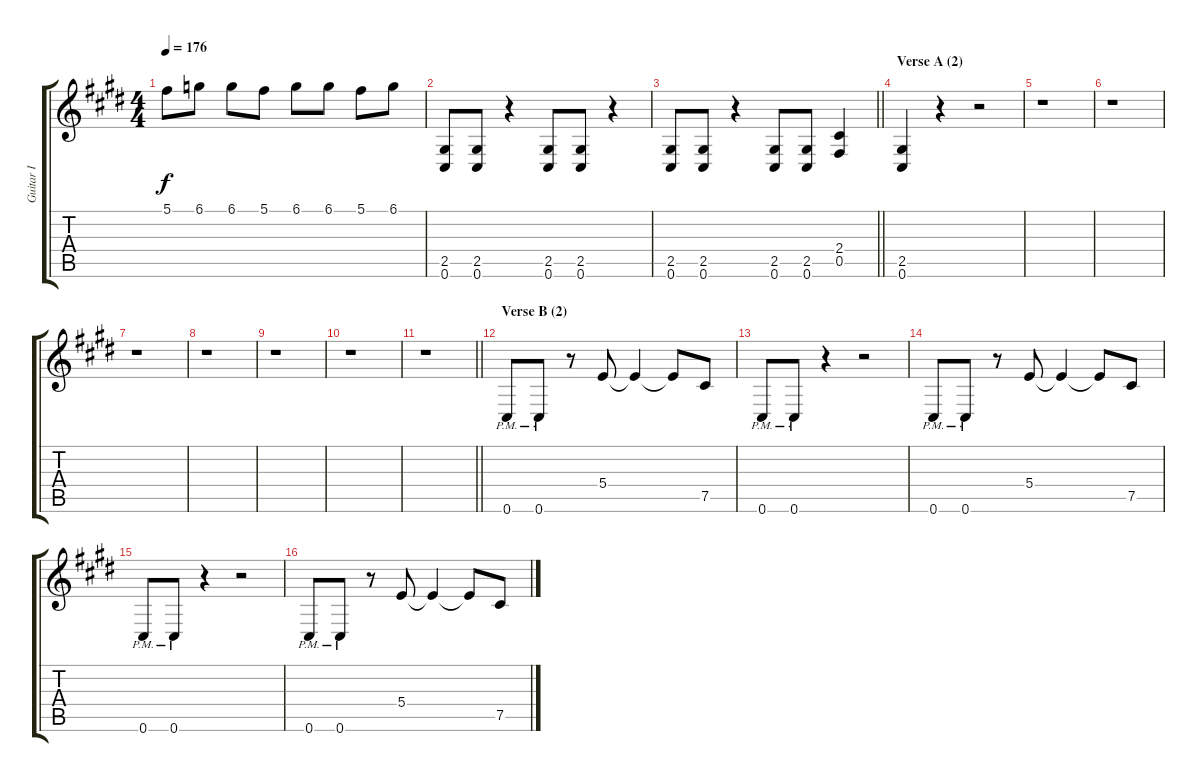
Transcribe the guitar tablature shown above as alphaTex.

\track ("Guitar I" "Guitar I") {instrument distortionguitar}
\staff {score tabs}
\tuning (Db4 Ab3 E3 B2 Gb2 Db2) {hide}
\ts (4 4)
\tempo 176
\clef g2
\ks c#minor
5.1.8{dy f} 6.1.8 6.1.8 5.1.8 6.1.8 6.1.8 5.1.8 6.1.8 |
(2.5 0.6).8 (2.5 0.6).8 r.4 (2.5 0.6).8 (2.5 0.6).8 r.4 |
\barLineRight lightlight
(2.5 0.6).8 (2.5 0.6).8 r.4 (2.5 0.6).8 (2.5 0.6).8 (2.4 0.5).4 |
\section ("" "Verse A (2)")
(2.5 0.6).4 r.4 r.2 |
r.1 |
r.1 |
r.1 |
r.1 |
r.1 |
r.1 |
\barLineRight lightlight
r.1 |
\section ("" "Verse B (2)")
0.6{pm}.8 0.6{pm}.8 r.8 5.4.8 5.4{t}.4 5.4{t}.8 7.5.8 |
0.6{pm}.8 0.6{pm}.8 r.4 r.2 |
0.6{pm}.8 0.6{pm}.8 r.8 5.4.8 5.4{t}.4 5.4{t}.8 7.5.8 |
0.6{pm}.8 0.6{pm}.8 r.4 r.2 |
0.6{pm}.8 0.6{pm}.8 r.8 5.4.8 5.4{t}.4 5.4{t}.8 7.5.8
